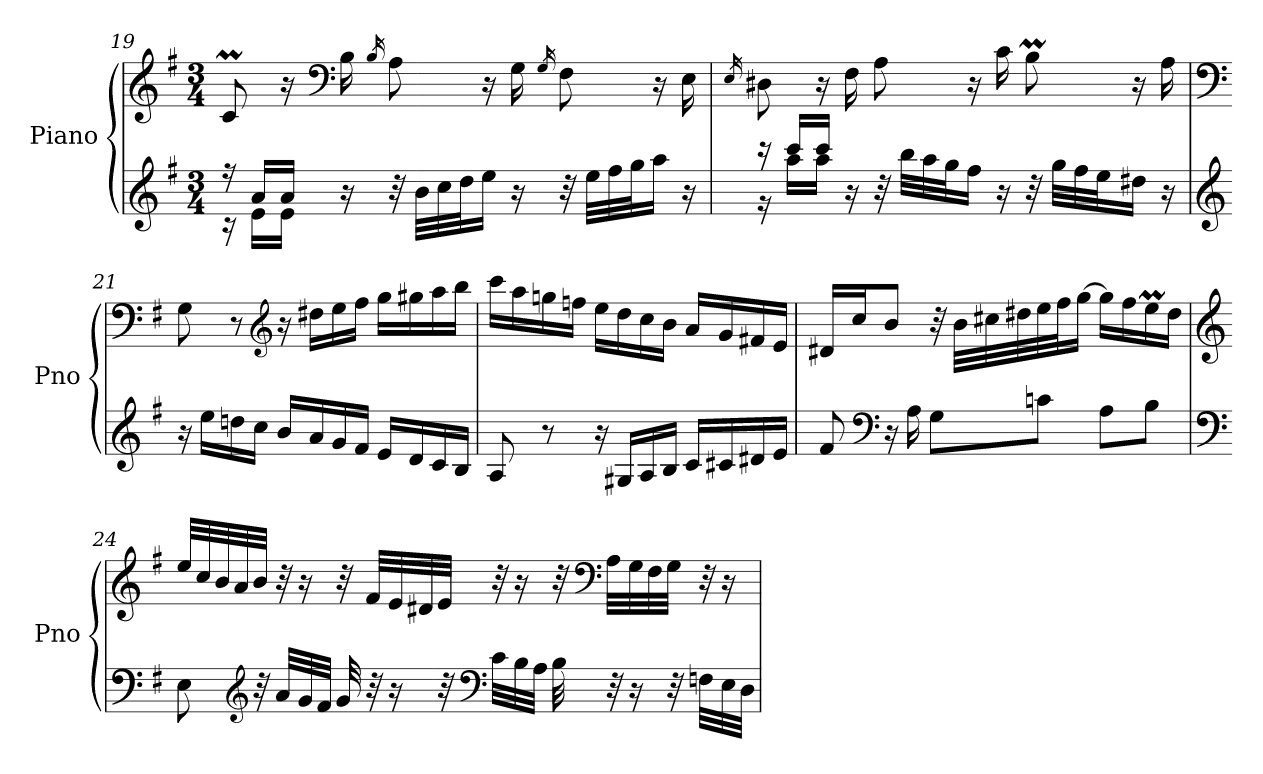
**kern	**kern
*part1	*part1
*staff2	*staff1
*I"Piano	*
*I'Pno	*
!!LO:LB:g=z
*clefG2	*clefG2
*k[f#]	*k[f#]
*M3/4	*M3/4
=19	=19
*^	*
16r	16r	8cM/
16a/LL	16e\LL	.
16a/JJ	16e\JJ	16r
*	*	*clefF4
16r	2ryy	16B\
.	.	16qB/
32r	.	8A\
32b\LLL	.	.
32cc\	.	.
32dd\J	.	.
16ee\JJ	.	16r
16r	.	16G\
.	.	16qG/
32r	.	8F#\
32ee\LLL	.	.
32ff#\	.	.
32gg\J	.	.
16aa\JJ	.	16r
16r	16ryy	16E\
=20	=20	=20
.	.	16qE/
16r	16r	8D#X\
16ccc/LL	16aa\LL	.
16ccc/JJ	16aa\JJ	16r
16r	2ryy	16F#\
32r	.	8A\
32bb\LLL	.	.
32aa\	.	.
32gg\J	.	.
16ff#\JJ	.	16r
16r	.	16c\
32r	.	8Bm\
32gg\LLL	.	.
32ff#\	.	.
32ee\J	.	.
16dd#X\JJ	.	16r
16r	16ryy	16A\
*v	*v	*
!!LO:LB:g=z
=21	=21
*clefG2	*clefF4
16r	8G\
16ee\LL	.
16ddn\	8r
16cc\JJ	.
*	*clefG2
16b/LL	16r
16a/	16dd#X\LL
16g/	16ee\
16f#/JJ	16ff#\JJ
16e/LL	16gg\LL
16d/	16gg#X\
16c/	16aa\
16B/JJ	16bb\JJ
=22	=22
8A/	16ccc\LL
.	16aa\
8r	16ggn\
.	16ffn\JJ
16r	16ee\LL
16G#X/LL	16dd\
16A/	16cc\
16B/JJ	16b\JJ
16c/LL	16a/LL
16c#X/	16g/
16d#X/	16f#X/
16e/JJ	16e/JJ
=23	=23
8f#/	16d#X/LL
.	16cc/J
*clefF4	*
16r	8b/J
16A\	.
8G\L	32r
.	32b\LLL
.	32cc#X\
.	32dd#X\
8cn\J	32ee\
.	32ff#\J
.	[16gg\JJ
8A\L	16gg\LL]
.	16ff#\
8B\J	16eeM\
.	16dd#\JJ
!!LO:LB:g=z
=24	=24
*clefF4	*clefG2
8E\	32ee/LLL
.	32cc/
.	32b/
.	32a/
*clefG2	*
32r	32b/JJJ
32a/LLL	32r
32g/	16r
32f#/JJJ	.
32g/	32r
32r	32f#/LLL
16r	32e/
.	32d#X/
32r	32e/JJJ
*clefF4	*
32c\LLL	32r
32B\	16r
32A\JJJ	.
32B\	32r
*	*clefF4
32r	32A\LLL
16r	32G\
.	32F#\
32r	32G\JJJ
32Fn\LLL	32r
32E\	16r
32D\JJJ	.
=	=
*-	*-
